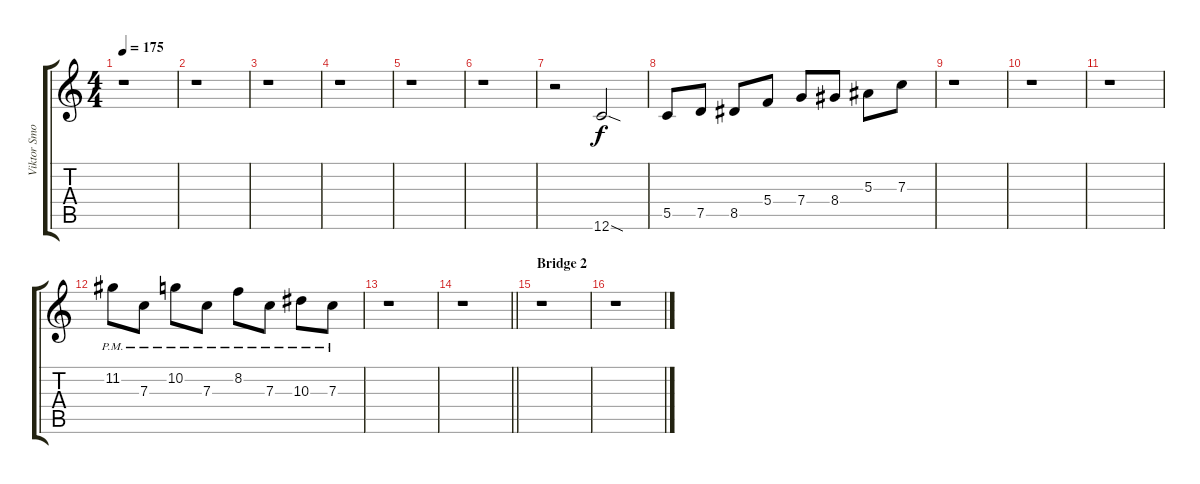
\track ("Viktor Smolski Add. 1" "Viktor Smo") {instrument distortionguitar}
\staff {score tabs}
\tuning (D4 A3 F3 C3 G2 C2) {hide}
\ts (4 4)
\tempo 175
\clef g2
\ks c
r.1{dy f} |
r.1 |
r.1 |
r.1 |
r.1 |
r.1 |
r.2 12.6{sod}.2{volume 14} |
5.5.8 7.5.8 8.5.8 5.4.8 7.4.8 8.4.8 5.3.8 7.3.8 |
r.1 |
r.1 |
r.1 |
11.2{pm}.8 7.3{pm}.8 10.2{pm}.8 7.3{pm}.8 8.2{pm}.8 7.3{pm}.8 10.3{pm}.8 7.3{pm}.8 |
r.1 |
\barLineRight lightlight
r.1 |
\section ("" "Bridge 2")
r.1 |
r.1
